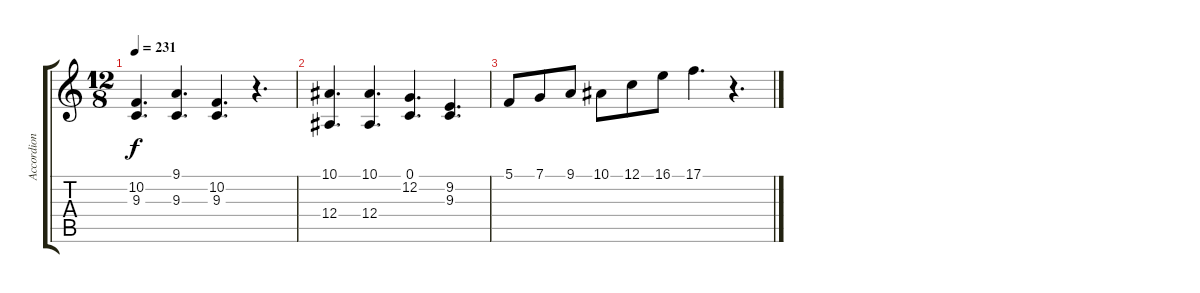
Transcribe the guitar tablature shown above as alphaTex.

\track ("Accordion" "Accordion") {instrument accordion}
\staff {score tabs}
\tuning (C4 G3 Eb3 Bb2 F2 C2) {hide}
\ts (12 8)
\tempo 231
\clef g2
\ks c
(10.2 9.3).4{d dy f} (9.1 9.3).4{d} (10.2 9.3).4{d} r.4{d} |
(10.1 12.4).4{d} (10.1 12.4).4{d} (0.1 12.2).4{d} (9.2 9.3).4{d} |
5.1.8 7.1.8 9.1.8 10.1.8 12.1.8 16.1.8 17.1.4{d} r.4{d}
